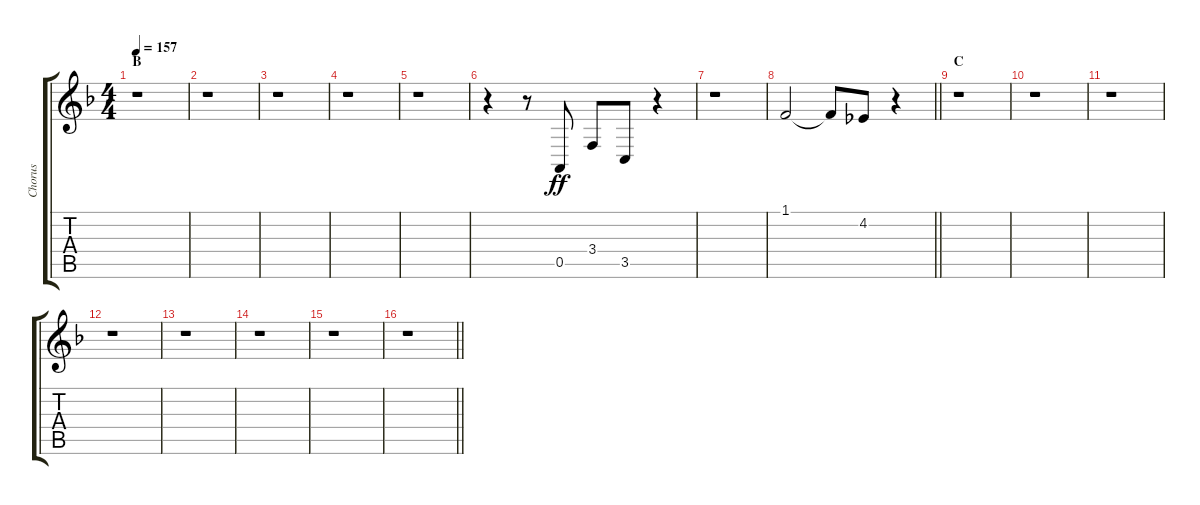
\track ("Chorus" "Chorus") {instrument voiceoohs}
\staff {score tabs}
\tuning (E4 B3 G3 D3 A2 E2) {hide}
\ts (4 4)
\section ("" "B")
\tempo 157
\clef g2
\ks f
r.1{dy ff} |
r.1 |
r.1 |
r.1 |
r.1 |
r.4 r.8 0.5.8 3.4.8 3.5.8 r.4 |
r.1 |
\barLineRight lightlight
1.1.2 1.1{t}.8 4.2.8 r.4 |
\section ("" "C")
r.1 |
r.1 |
r.1 |
r.1 |
r.1 |
r.1 |
r.1 |
\barLineRight lightlight
r.1
